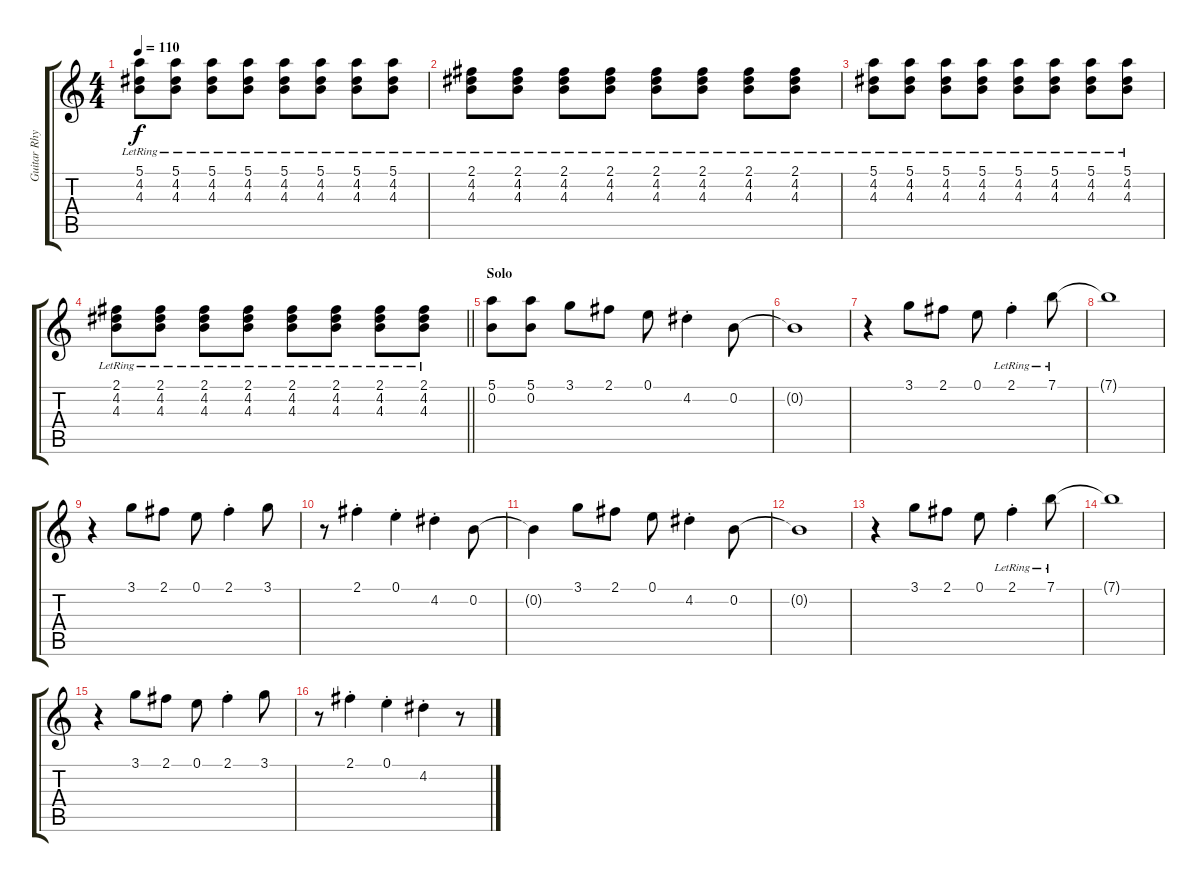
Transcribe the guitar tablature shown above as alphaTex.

\track ("Guitar Rhythm" "Guitar Rhy") {instrument electricguitarclean}
\staff {score tabs}
\tuning (E4 B3 G3 D3 A2 E2) {hide}
\ts (4 4)
\tempo 110
\clef g2
\ks c
(5.1{lr} 4.2{lr} 4.3{lr}).8{dy f} (5.1{lr} 4.2{lr} 4.3{lr}).8 (5.1{lr} 4.2{lr} 4.3{lr}).8 (5.1{lr} 4.2{lr} 4.3{lr}).8 (5.1{lr} 4.2{lr} 4.3{lr}).8 (5.1{lr} 4.2{lr} 4.3{lr}).8 (5.1{lr} 4.2{lr} 4.3{lr}).8 (5.1{lr} 4.2{lr} 4.3{lr}).8 |
(2.1{lr} 4.2{lr} 4.3{lr}).8 (2.1{lr} 4.2{lr} 4.3{lr}).8 (2.1{lr} 4.2{lr} 4.3{lr}).8 (2.1{lr} 4.2{lr} 4.3{lr}).8 (2.1{lr} 4.2{lr} 4.3{lr}).8 (2.1{lr} 4.2{lr} 4.3{lr}).8 (2.1{lr} 4.2{lr} 4.3{lr}).8 (2.1{lr} 4.2{lr} 4.3{lr}).8 |
(5.1{lr} 4.2{lr} 4.3{lr}).8 (5.1{lr} 4.2{lr} 4.3{lr}).8 (5.1{lr} 4.2{lr} 4.3{lr}).8 (5.1{lr} 4.2{lr} 4.3{lr}).8 (5.1{lr} 4.2{lr} 4.3{lr}).8 (5.1{lr} 4.2{lr} 4.3{lr}).8 (5.1{lr} 4.2{lr} 4.3{lr}).8 (5.1{lr} 4.2{lr} 4.3{lr}).8 |
\barLineRight lightlight
(2.1{lr} 4.2{lr} 4.3{lr}).8 (2.1{lr} 4.2{lr} 4.3{lr}).8 (2.1{lr} 4.2{lr} 4.3{lr}).8 (2.1{lr} 4.2{lr} 4.3{lr}).8 (2.1{lr} 4.2{lr} 4.3{lr}).8 (2.1{lr} 4.2{lr} 4.3{lr}).8 (2.1{lr} 4.2{lr} 4.3{lr}).8 (2.1{lr} 4.2{lr} 4.3{lr}).8 |
\section ("" "Solo")
(5.1 0.2).8 (5.1 0.2).8 3.1.8{volume 16 instrument overdrivenguitar} 2.1.8 0.1.8 4.2{st}.4 0.2.8 |
0.2{t}.1 |
r.4 3.1.8 2.1.8 0.1.8 2.1{st lr}.4 7.1{lr}.8 |
7.1{t}.1 |
r.4 3.1.8 2.1.8 0.1.8 2.1{st}.4 3.1.8 |
r.8 2.1{st}.4 0.1{st}.4 4.2{st}.4 0.2.8 |
0.2{t}.4 3.1.8 2.1.8 0.1.8 4.2{st}.4 0.2.8 |
0.2{t}.1 |
r.4 3.1.8 2.1.8 0.1.8 2.1{st lr}.4 7.1{lr}.8 |
7.1{t}.1 |
r.4 3.1.8 2.1.8 0.1.8 2.1{st}.4 3.1.8 |
r.8 2.1{st}.4 0.1{st}.4 4.2{st}.4 r.8
